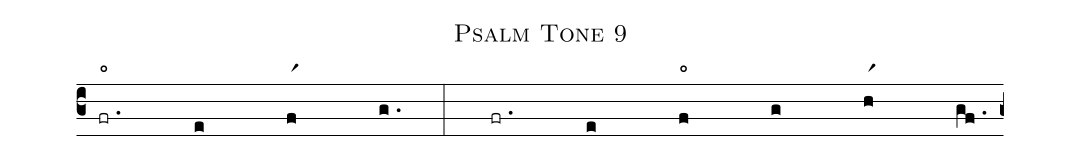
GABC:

name: Psalm Tone 9;
%%
(c3)(fr.r3)(e)(fr1)(g.)(:)(fr.)(e)(fr3)(g)(hr1)(gf.)(z::)
